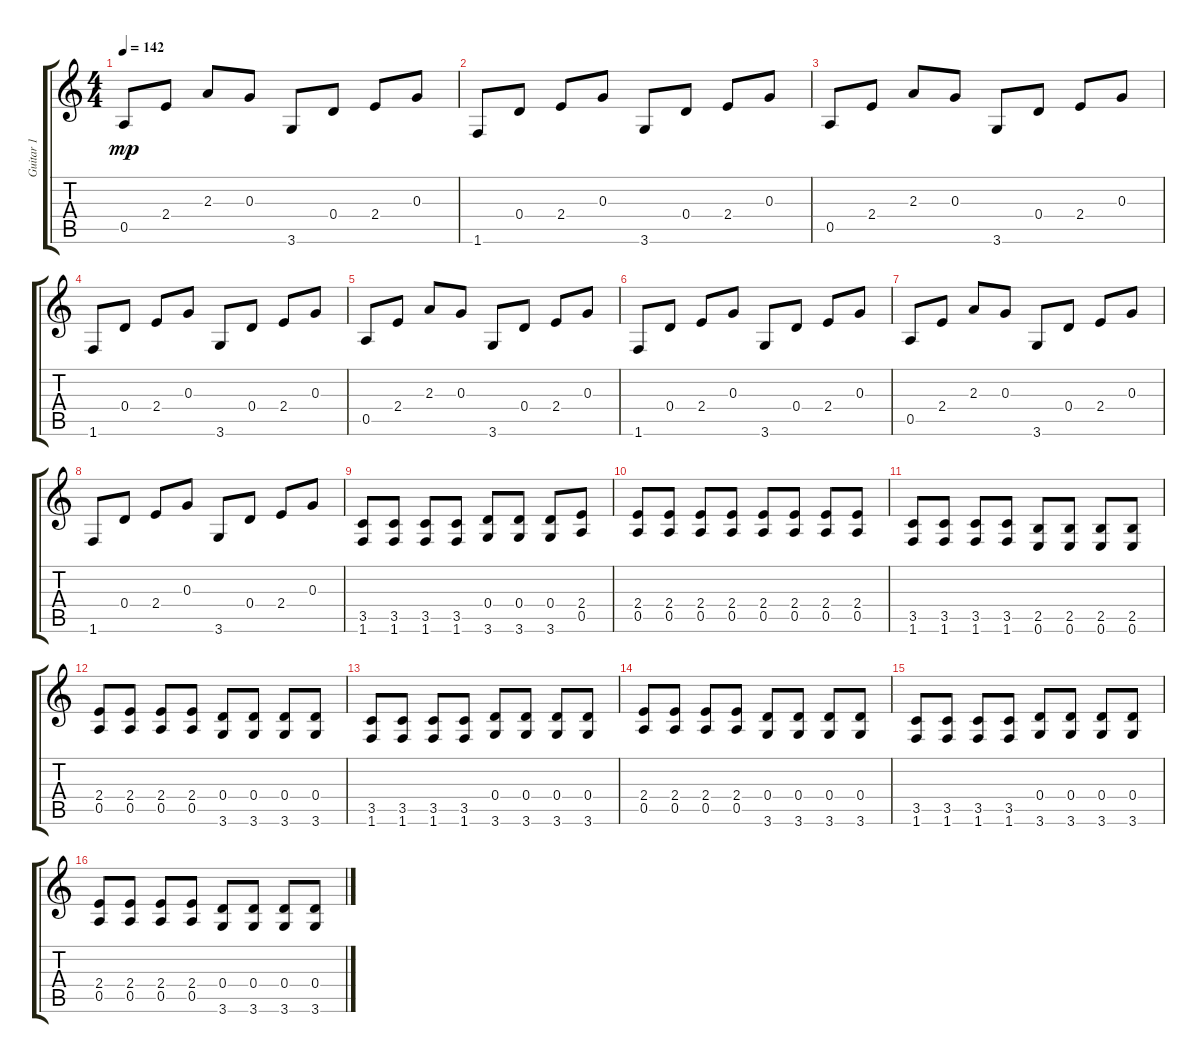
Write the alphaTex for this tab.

\track ("Guitar 1" "Guitar 1") {instrument electricguitarclean}
\staff {score tabs}
\tuning (E4 B3 G3 D3 A2 E2) {hide}
\ts (4 4)
\tempo 142
\clef g2
\ks c
0.5.8{dy mp} 2.4.8 2.3.8 0.3.8 3.6.8 0.4.8 2.4.8 0.3.8 |
1.6.8 0.4.8 2.4.8 0.3.8 3.6.8 0.4.8 2.4.8 0.3.8 |
0.5.8 2.4.8 2.3.8 0.3.8 3.6.8 0.4.8 2.4.8 0.3.8 |
1.6.8 0.4.8 2.4.8 0.3.8 3.6.8 0.4.8 2.4.8 0.3.8 |
0.5.8 2.4.8 2.3.8 0.3.8 3.6.8 0.4.8 2.4.8 0.3.8 |
1.6.8 0.4.8 2.4.8 0.3.8 3.6.8 0.4.8 2.4.8 0.3.8 |
0.5.8 2.4.8 2.3.8 0.3.8 3.6.8 0.4.8 2.4.8 0.3.8 |
1.6.8 0.4.8 2.4.8 0.3.8 3.6.8 0.4.8 2.4.8 0.3.8 |
(3.5 1.6).8 (3.5 1.6).8 (3.5 1.6).8 (3.5 1.6).8 (0.4 3.6).8 (0.4 3.6).8 (0.4 3.6).8 (2.4 0.5).8 |
(2.4 0.5).8 (2.4 0.5).8 (2.4 0.5).8 (2.4 0.5).8 (2.4 0.5).8 (2.4 0.5).8 (2.4 0.5).8 (2.4 0.5).8 |
(3.5 1.6).8 (3.5 1.6).8 (3.5 1.6).8 (3.5 1.6).8 (2.5 0.6).8 (2.5 0.6).8 (2.5 0.6).8 (2.5 0.6).8 |
(2.4 0.5).8 (2.4 0.5).8 (2.4 0.5).8 (2.4 0.5).8 (0.4 3.6).8 (0.4 3.6).8 (0.4 3.6).8 (0.4 3.6).8 |
(3.5 1.6).8 (3.5 1.6).8 (3.5 1.6).8 (3.5 1.6).8 (0.4 3.6).8 (0.4 3.6).8 (0.4 3.6).8 (0.4 3.6).8 |
(2.4 0.5).8 (2.4 0.5).8 (2.4 0.5).8 (2.4 0.5).8 (0.4 3.6).8 (0.4 3.6).8 (0.4 3.6).8 (0.4 3.6).8 |
(3.5 1.6).8 (3.5 1.6).8 (3.5 1.6).8 (3.5 1.6).8 (0.4 3.6).8 (0.4 3.6).8 (0.4 3.6).8 (0.4 3.6).8 |
(2.4 0.5).8 (2.4 0.5).8 (2.4 0.5).8 (2.4 0.5).8 (0.4 3.6).8 (0.4 3.6).8 (0.4 3.6).8 (0.4 3.6).8
